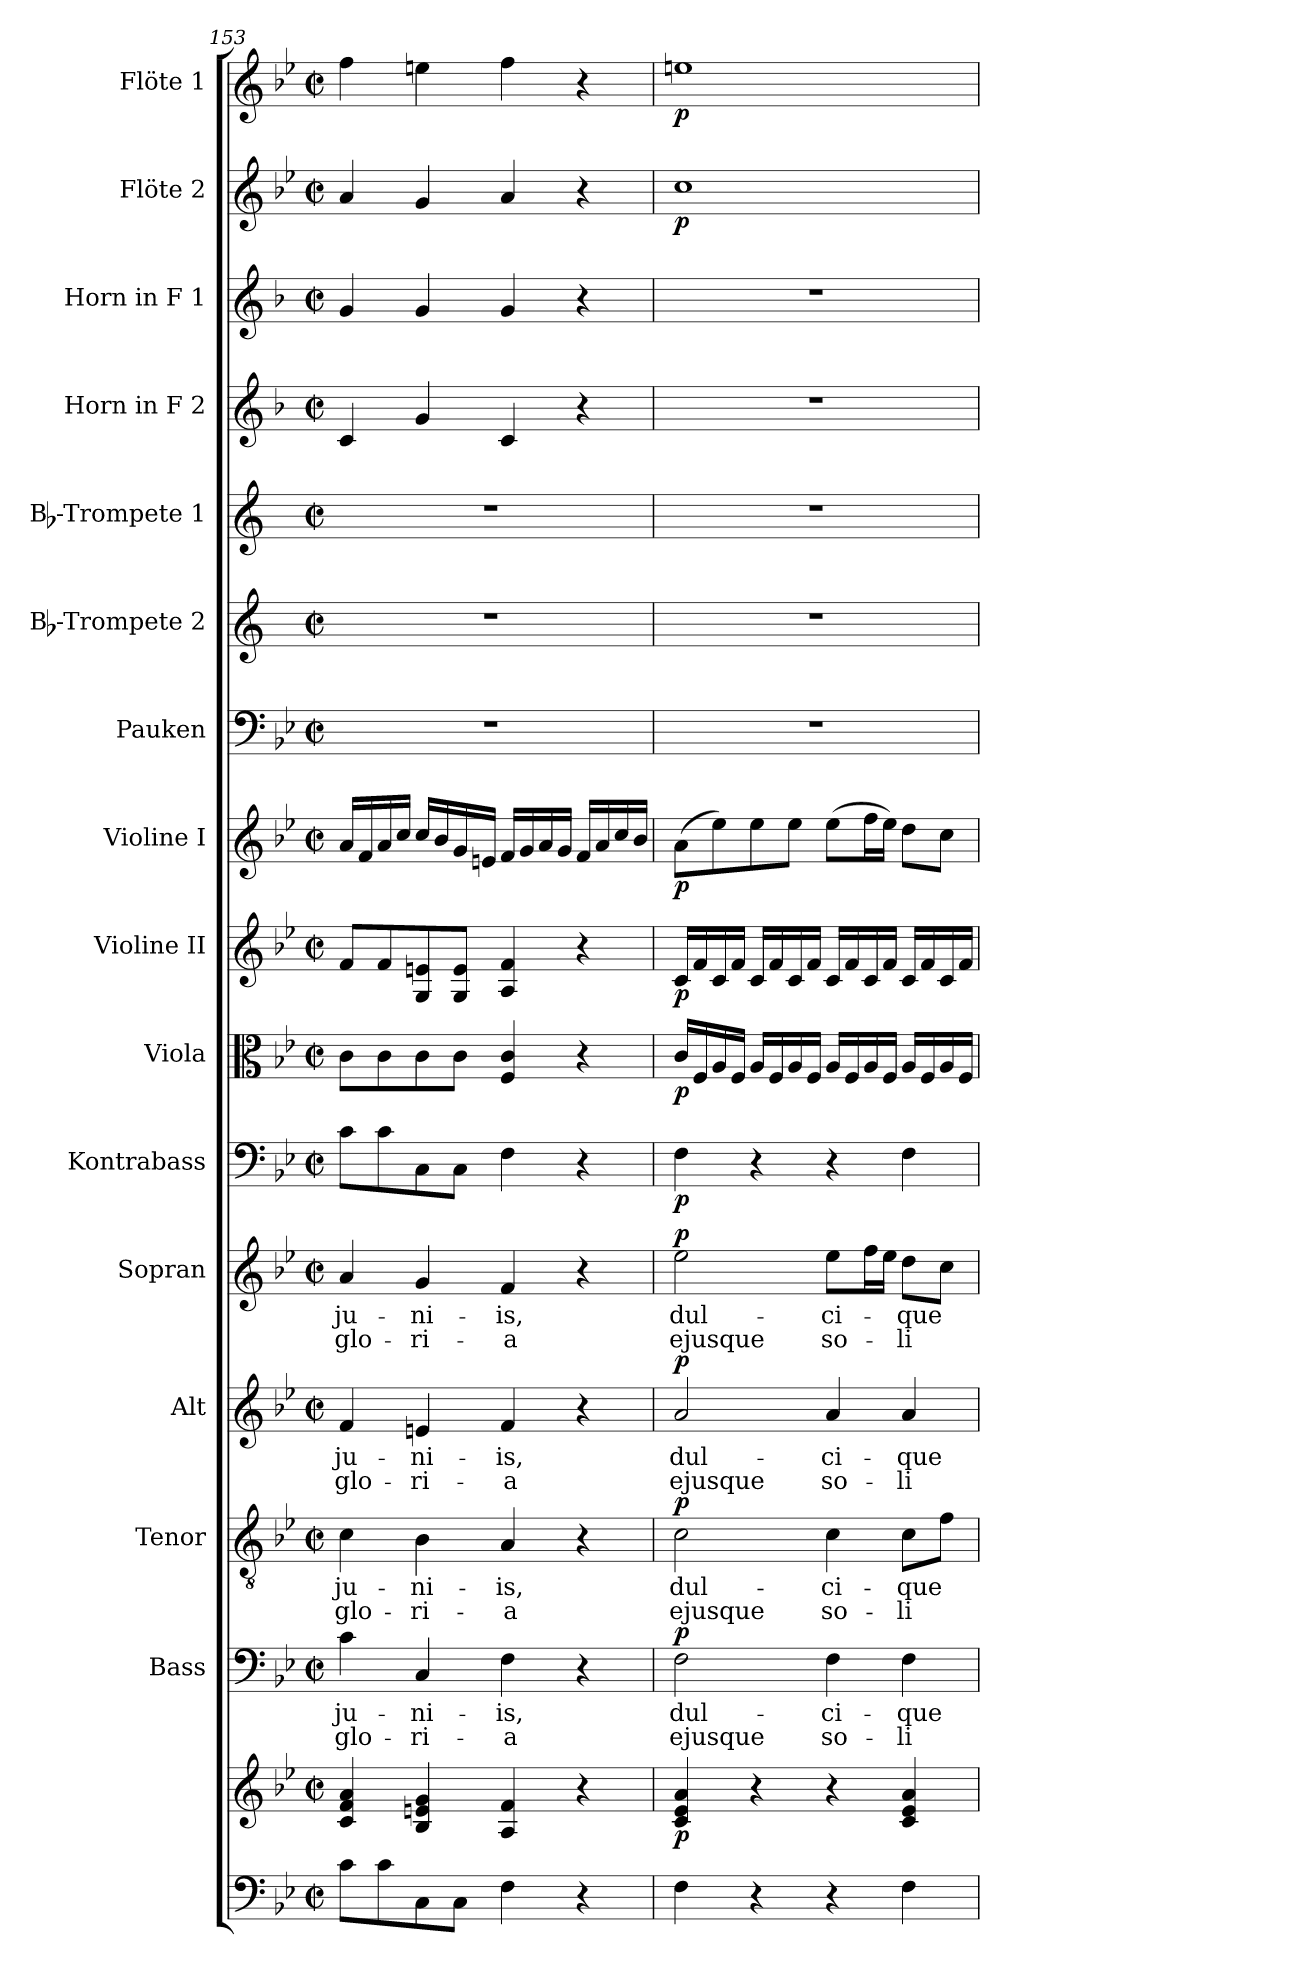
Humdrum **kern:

**kern	**kern	**dynam	**kern	**text	**text	**dynam	**kern	**text	**text	**dynam	**kern	**text	**text	**dynam	**kern	**text	**text	**dynam	**kern	**dynam	**kern	**dynam	**kern	**dynam	**kern	**dynam	**kern	**kern	**kern	**kern	**kern	**kern	**dynam	**kern	**dynam
*part16	*part16	*part16	*part15	*part15	*part15	*part15	*part14	*part14	*part14	*part14	*part13	*part13	*part13	*part13	*part12	*part12	*part12	*part12	*part11	*part11	*part10	*part10	*part9	*part9	*part8	*part8	*part7	*part6	*part5	*part4	*part3	*part2	*part2	*part1	*part1
*staff17	*staff16	*staff16/17	*staff15	*staff15	*staff15	*staff15	*staff14	*staff14	*staff14	*staff14	*staff13	*staff13	*staff13	*staff13	*staff12	*staff12	*staff12	*staff12	*staff11	*staff11	*staff10	*staff10	*staff9	*staff9	*staff8	*staff8	*staff7	*staff6	*staff5	*staff4	*staff3	*staff2	*staff2	*staff1	*staff1
*	*	*	*I"Bass	*	*	*	*I"Tenor	*	*	*	*I"Alt	*	*	*	*I"Sopran	*	*	*	*I"Kontrabass	*	*I"Viola	*	*I"Violine II	*	*I"Violine I	*	*I"Pauken	*I"Bb-Trompete 2	*I"Bb-Trompete 1	*I"Horn in F 2	*I"Horn in F 1	*I"Flöte 2	*	*I"Flöte 1	*
*	*	*	*I'B.	*	*	*	*I'T.	*	*	*	*I'A.	*	*	*	*I'S.	*	*	*	*I'Kb.	*	*I'Vla.	*	*I'Vl. II	*	*I'Vl. I	*	*I'Pk.	*I'Bb Trp. 2	*I'Bb Trp. 1	*	*	*I'Fl. 2	*	*I'Fl. 1	*
!!LO:PB:g=z
*clefF4	*clefG2	*	*clefF4	*	*	*	*clefGv2	*	*	*	*clefG2	*	*	*	*clefG2	*	*	*	*clefF4	*	*clefC3	*	*clefG2	*	*clefG2	*	*clefF4	*clefG2	*clefG2	*clefG2	*clefG2	*clefG2	*	*clefG2	*
*	*	*	*	*	*	*	*	*	*	*	*	*	*	*	*	*	*	*	*ITrd7c12	*	*	*	*	*	*	*	*	*ITrd1c2	*ITrd1c2	*ITrd4c7	*ITrd4c7	*	*	*	*
*k[b-e-]	*k[b-e-]	*	*k[b-e-]	*	*	*	*k[b-e-]	*	*	*	*k[b-e-]	*	*	*	*k[b-e-]	*	*	*	*k[b-e-]	*	*k[b-e-]	*	*k[b-e-]	*	*k[b-e-]	*	*k[b-e-]	*k[b-e-]	*k[b-e-]	*k[b-e-]	*k[b-e-]	*k[b-e-]	*	*k[b-e-]	*
*B-:	*B-:	*	*B-:	*	*	*	*B-:	*	*	*	*B-:	*	*	*	*B-:	*	*	*	*B-:	*	*B-:	*	*B-:	*	*B-:	*	*B-:	*B-:	*B-:	*B-:	*B-:	*B-:	*	*B-:	*
*M2/2	*M2/2	*	*M2/2	*	*	*	*M2/2	*	*	*	*M2/2	*	*	*	*M2/2	*	*	*	*M2/2	*	*M2/2	*	*M2/2	*	*M2/2	*	*M2/2	*M2/2	*M2/2	*M2/2	*M2/2	*M2/2	*	*M2/2	*
*met(c|)	*met(c|)	*	*met(c|)	*	*	*	*met(c|)	*	*	*	*met(c|)	*	*	*	*met(c|)	*	*	*	*met(c|)	*	*met(c|)	*	*met(c|)	*	*met(c|)	*	*met(c|)	*met(c|)	*met(c|)	*met(c|)	*met(c|)	*met(c|)	*	*met(c|)	*
=153	=153	=153	=153	=153	=153	=153	=153	=153	=153	=153	=153	=153	=153	=153	=153	=153	=153	=153	=153	=153	=153	=153	=153	=153	=153	=153	=153	=153	=153	=153	=153	=153	=153	=153	=153
!	!	!	!	!LO:LY:b	!LO:LY:b	!	!	!LO:LY:b	!LO:LY:b	!	!	!LO:LY:b	!LO:LY:b	!	!	!LO:LY:b	!LO:LY:b	!	!	!	!	!	!	!	!	!	!	!	!	!	!	!	!	!	!
8c\L	4c/ 4f/ 4a/	.	4c\	-ju-	glo-	.	4c\	-ju-	glo-	.	4f/	-ju-	glo-	.	4a/	-ju-	glo-	.	8C\L	.	8c\L	.	8f/L	.	16a/LL	.	1r	1r	1r	4F/	4c/	4a/	.	4ff\	.
.	.	.	.	.	.	.	.	.	.	.	.	.	.	.	.	.	.	.	.	.	.	.	.	.	16f/	.	.	.	.	.	.	.	.	.	.
8c\	.	.	.	.	.	.	.	.	.	.	.	.	.	.	.	.	.	.	8C\	.	8c\	.	8f/	.	16a/	.	.	.	.	.	.	.	.	.	.
.	.	.	.	.	.	.	.	.	.	.	.	.	.	.	.	.	.	.	.	.	.	.	.	.	16cc/JJ	.	.	.	.	.	.	.	.	.	.
!	!	!	!	!LO:LY:b	!LO:LY:b	!	!	!LO:LY:b	!LO:LY:b	!	!	!LO:LY:b	!LO:LY:b	!	!	!LO:LY:b	!LO:LY:b	!	!	!	!	!	!	!	!	!	!	!	!	!	!	!	!	!	!
8C\	4B-/ 4en/ 4g/	.	4C/	-ni-	-ri-	.	4B-\	-ni-	-ri-	.	4en/	-ni-	-ri-	.	4g/	-ni-	-ri-	.	8CC\	.	8c\	.	8G/ 8en/	.	16cc/LL	.	.	.	.	4c/	4c/	4g/	.	4een\	.
.	.	.	.	.	.	.	.	.	.	.	.	.	.	.	.	.	.	.	.	.	.	.	.	.	16b-/	.	.	.	.	.	.	.	.	.	.
8C\J	.	.	.	.	.	.	.	.	.	.	.	.	.	.	.	.	.	.	8CC\J	.	8c\J	.	8G/ 8e/J	.	16g/	.	.	.	.	.	.	.	.	.	.
.	.	.	.	.	.	.	.	.	.	.	.	.	.	.	.	.	.	.	.	.	.	.	.	.	16en/JJ	.	.	.	.	.	.	.	.	.	.
!	!	!	!	!LO:LY:b	!LO:LY:b	!	!	!LO:LY:b	!LO:LY:b	!	!	!LO:LY:b	!LO:LY:b	!	!	!LO:LY:b	!LO:LY:b	!	!	!	!	!	!	!	!	!	!	!	!	!	!	!	!	!	!
4F\	4A/ 4f/	.	4F\	-is,	-a	.	4A/	-is,	-a	.	4f/	-is,	-a	.	4f/	-is,	-a	.	4FF\	.	4F/ 4c/	.	4A/ 4f/	.	16f/LL	.	.	.	.	4F/	4c/	4a/	.	4ff\	.
.	.	.	.	.	.	.	.	.	.	.	.	.	.	.	.	.	.	.	.	.	.	.	.	.	16g/	.	.	.	.	.	.	.	.	.	.
.	.	.	.	.	.	.	.	.	.	.	.	.	.	.	.	.	.	.	.	.	.	.	.	.	16a/	.	.	.	.	.	.	.	.	.	.
.	.	.	.	.	.	.	.	.	.	.	.	.	.	.	.	.	.	.	.	.	.	.	.	.	16g/JJ	.	.	.	.	.	.	.	.	.	.
4r	4r	.	4r	.	.	.	4r	.	.	.	4r	.	.	.	4r	.	.	.	4r	.	4r	.	4r	.	16f/LL	.	.	.	.	4r	4r	4r	.	4r	.
.	.	.	.	.	.	.	.	.	.	.	.	.	.	.	.	.	.	.	.	.	.	.	.	.	16a/	.	.	.	.	.	.	.	.	.	.
.	.	.	.	.	.	.	.	.	.	.	.	.	.	.	.	.	.	.	.	.	.	.	.	.	16cc/	.	.	.	.	.	.	.	.	.	.
.	.	.	.	.	.	.	.	.	.	.	.	.	.	.	.	.	.	.	.	.	.	.	.	.	16b-/JJ	.	.	.	.	.	.	.	.	.	.
=154	=154	=154	=154	=154	=154	=154	=154	=154	=154	=154	=154	=154	=154	=154	=154	=154	=154	=154	=154	=154	=154	=154	=154	=154	=154	=154	=154	=154	=154	=154	=154	=154	=154	=154	=154
!	!	!LO:DY:b	!	!LO:LY:b	!LO:LY:b	!LO:DY:a	!	!LO:LY:b	!LO:LY:b	!LO:DY:a	!	!LO:LY:b	!LO:LY:b	!LO:DY:a	!	!LO:LY:b	!LO:LY:b	!LO:DY:a	!	!LO:DY:b	!	!LO:DY:b	!	!LO:DY:b	!	!LO:DY:b	!	!	!	!	!	!	!LO:DY:b	!	!LO:DY:b
4F\	4c/ 4e-/ 4a/	p	2F\	dul-	ejusque	p	2c\	dul-	ejusque	p	2a/	dul-	ejusque	p	2ee-\	dul-	ejusque	p	4FF\	p	16c/LL	p	16c/LL	p	(>8a\L	p	1r	1r	1r	1r	1r	1cc	p	1een	p
.	.	.	.	.	.	.	.	.	.	.	.	.	.	.	.	.	.	.	.	.	16F/	.	16f/	.	.	.	.	.	.	.	.	.	.	.	.
.	.	.	.	.	.	.	.	.	.	.	.	.	.	.	.	.	.	.	.	.	16A/	.	16c/	.	8ee-\)	.	.	.	.	.	.	.	.	.	.
.	.	.	.	.	.	.	.	.	.	.	.	.	.	.	.	.	.	.	.	.	16F/JJ	.	16f/JJ	.	.	.	.	.	.	.	.	.	.	.	.
4r	4r	.	.	.	.	.	.	.	.	.	.	.	.	.	.	.	.	.	4r	.	16A/LL	.	16c/LL	.	8ee-\	.	.	.	.	.	.	.	.	.	.
.	.	.	.	.	.	.	.	.	.	.	.	.	.	.	.	.	.	.	.	.	16F/	.	16f/	.	.	.	.	.	.	.	.	.	.	.	.
.	.	.	.	.	.	.	.	.	.	.	.	.	.	.	.	.	.	.	.	.	16A/	.	16c/	.	8ee-\J	.	.	.	.	.	.	.	.	.	.
.	.	.	.	.	.	.	.	.	.	.	.	.	.	.	.	.	.	.	.	.	16F/JJ	.	16f/JJ	.	.	.	.	.	.	.	.	.	.	.	.
!	!	!	!	!LO:LY:b	!LO:LY:b	!	!	!LO:LY:b	!LO:LY:b	!	!	!LO:LY:b	!LO:LY:b	!	!	!LO:LY:b	!LO:LY:b	!	!	!	!	!	!	!	!	!	!	!	!	!	!	!	!	!	!
4r	4r	.	4F\	-ci-	so-	.	4c\	-ci-	so-	.	4a/	-ci-	so-	.	8ee-\L	-ci-	so-	.	4r	.	16A/LL	.	16c/LL	.	(>8ee-\L	.	.	.	.	.	.	.	.	.	.
.	.	.	.	.	.	.	.	.	.	.	.	.	.	.	.	.	.	.	.	.	16F/	.	16f/	.	.	.	.	.	.	.	.	.	.	.	.
.	.	.	.	.	.	.	.	.	.	.	.	.	.	.	16ff\L	.	.	.	.	.	16A/	.	16c/	.	16ff\L	.	.	.	.	.	.	.	.	.	.
.	.	.	.	.	.	.	.	.	.	.	.	.	.	.	16ee-\JJ	.	.	.	.	.	16F/JJ	.	16f/JJ	.	16ee-\JJ)	.	.	.	.	.	.	.	.	.	.
!	!	!	!	!LO:LY:b	!LO:LY:b	!	!	!LO:LY:b	!LO:LY:b	!	!	!LO:LY:b	!LO:LY:b	!	!	!LO:LY:b	!LO:LY:b	!	!	!	!	!	!	!	!	!	!	!	!	!	!	!	!	!	!
4F\	4c/ 4e-/ 4a/	.	4F\	-que	-li	.	8c\L	-que	-li	.	4a/	-que	-li	.	8dd\L	-que	-li	.	4FF\	.	16A/LL	.	16c/LL	.	8dd\L	.	.	.	.	.	.	.	.	.	.
.	.	.	.	.	.	.	.	.	.	.	.	.	.	.	.	.	.	.	.	.	16F/	.	16f/	.	.	.	.	.	.	.	.	.	.	.	.
.	.	.	.	.	.	.	8f\J	.	.	.	.	.	.	.	8cc\J	.	.	.	.	.	16A/	.	16c/	.	8cc\J	.	.	.	.	.	.	.	.	.	.
.	.	.	.	.	.	.	.	.	.	.	.	.	.	.	.	.	.	.	.	.	16F/JJ	.	16f/JJ	.	.	.	.	.	.	.	.	.	.	.	.
=	=	=	=	=	=	=	=	=	=	=	=	=	=	=	=	=	=	=	=	=	=	=	=	=	=	=	=	=	=	=	=	=	=	=	=
*-	*-	*-	*-	*-	*-	*-	*-	*-	*-	*-	*-	*-	*-	*-	*-	*-	*-	*-	*-	*-	*-	*-	*-	*-	*-	*-	*-	*-	*-	*-	*-	*-	*-	*-	*-
